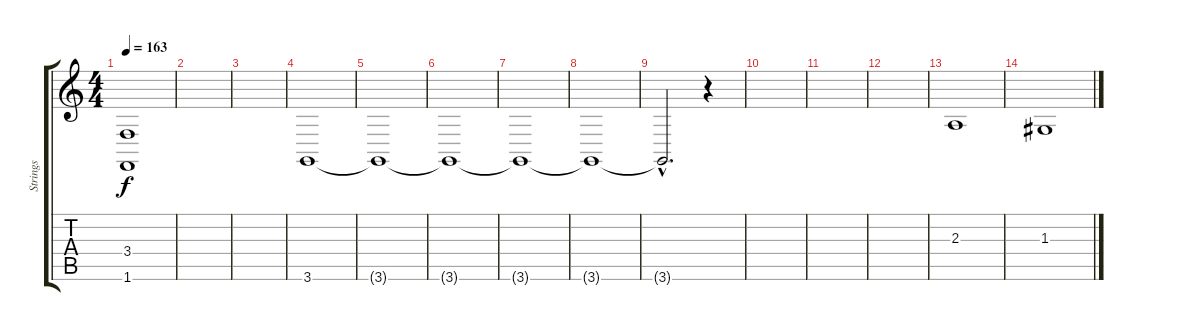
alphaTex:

\track ("Strings" "Strings") {instrument stringensemble1}
\staff {score tabs}
\tuning (E4 B3 G3 D3 A2 E2) {hide}
\ts (4 4)
\tempo 163
\clef g2
\ks c
(3.4{t} 1.6{t}).1{dy f} |
|
|
3.6.1 |
3.6{t}.1 |
3.6{t}.1 |
3.6{t}.1 |
3.6{t}.1 |
3.6{hac t}.2{d} r.4 |
|
|
|
2.3.1 |
1.3.1
